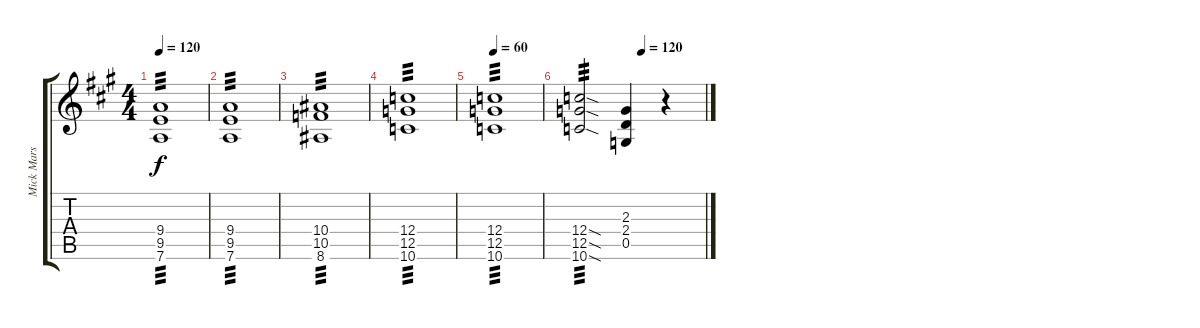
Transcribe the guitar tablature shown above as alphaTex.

\track ("Mick Mars Rhytm Guitar" "Mick Mars ") {instrument distortionguitar}
\staff {score tabs}
\tuning (D4 A3 F3 C3 G2 D2) {hide}
\ts (4 4)
\tempo 120
\clef g2
\ks a
(9.4 9.5 7.6).1{tp 3 dy f} |
(9.4 9.5 7.6).1{tp 3} |
(10.4 10.5 8.6).1{tp 3} |
(12.4 12.5 10.6).1{tp 3} |
\tempo 60
(12.4 12.5 10.6).1{tp 3} |
\tempo (120 0.5)
(12.4{sod} 12.5{sod} 10.6{sod}).2{tp 3} (2.3 2.4 0.5).4 r.4
